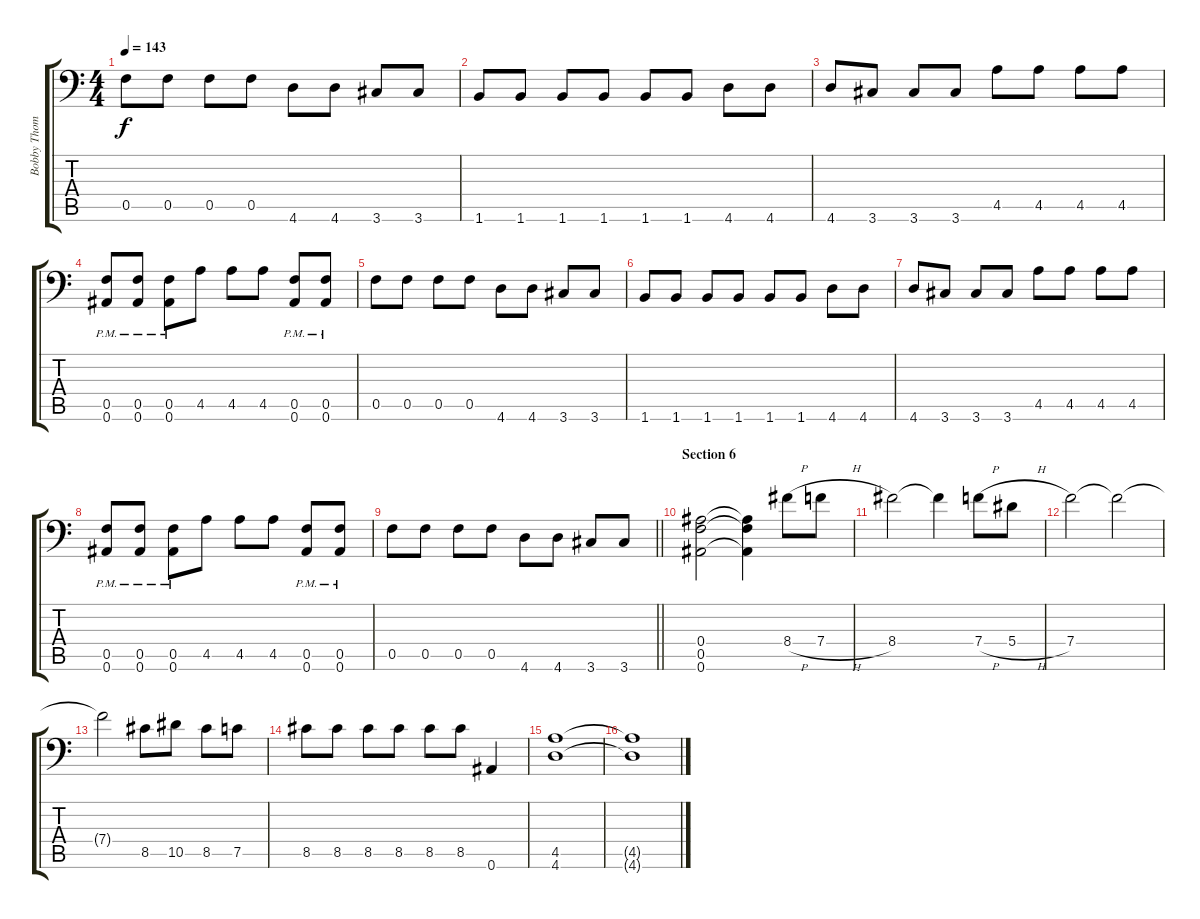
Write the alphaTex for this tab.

\track ("Bobby Thompson" "Bobby Thom") {instrument overdrivenguitar}
\staff {score tabs}
\tuning (C4 G3 Eb3 Bb2 F2 Bb1) {hide}
\ts (4 4)
\tempo 143
\clef f4
\ks c
0.5.8{dy f} 0.5.8 0.5.8 0.5.8 4.6.8 4.6.8 3.6.8 3.6.8 |
1.6.8 1.6.8 1.6.8 1.6.8 1.6.8 1.6.8 4.6.8 4.6.8 |
4.6.8 3.6.8 3.6.8 3.6.8 4.5.8 4.5.8 4.5.8 4.5.8 |
(0.5{pm} 0.6{pm}).8 (0.5{pm} 0.6{pm}).8 (0.5{pm} 0.6{pm}).8 4.5.8 4.5.8 4.5.8 (0.5{pm} 0.6{pm}).8 (0.5{pm} 0.6{pm}).8 |
0.5.8 0.5.8 0.5.8 0.5.8 4.6.8 4.6.8 3.6.8 3.6.8 |
1.6.8 1.6.8 1.6.8 1.6.8 1.6.8 1.6.8 4.6.8 4.6.8 |
4.6.8 3.6.8 3.6.8 3.6.8 4.5.8 4.5.8 4.5.8 4.5.8 |
(0.5{pm} 0.6{pm}).8 (0.5{pm} 0.6{pm}).8 (0.5{pm} 0.6{pm}).8 4.5.8 4.5.8 4.5.8 (0.5{pm} 0.6{pm}).8 (0.5{pm} 0.6{pm}).8 |
\barLineRight lightlight
0.5.8 0.5.8 0.5.8 0.5.8 4.6.8 4.6.8 3.6.8 3.6.8 |
\section ("" "Section 6")
(0.4 0.5 0.6).2 (0.4{t} 0.5{t} 0.6{t}).4 8.4{h}.8 7.4{h}.8 |
8.4.2 8.4{t}.4 7.4{h}.8 5.4{h}.8 |
7.4.2 7.4{t}.2 |
7.4{t}.2 8.5.8 10.5.8 8.5.8 7.5.8 |
8.5.8 8.5.8 8.5.8 8.5.8 8.5.8 8.5.8 0.6.4 |
(4.5 4.6).1 |
(4.5{t} 4.6{t}).1
